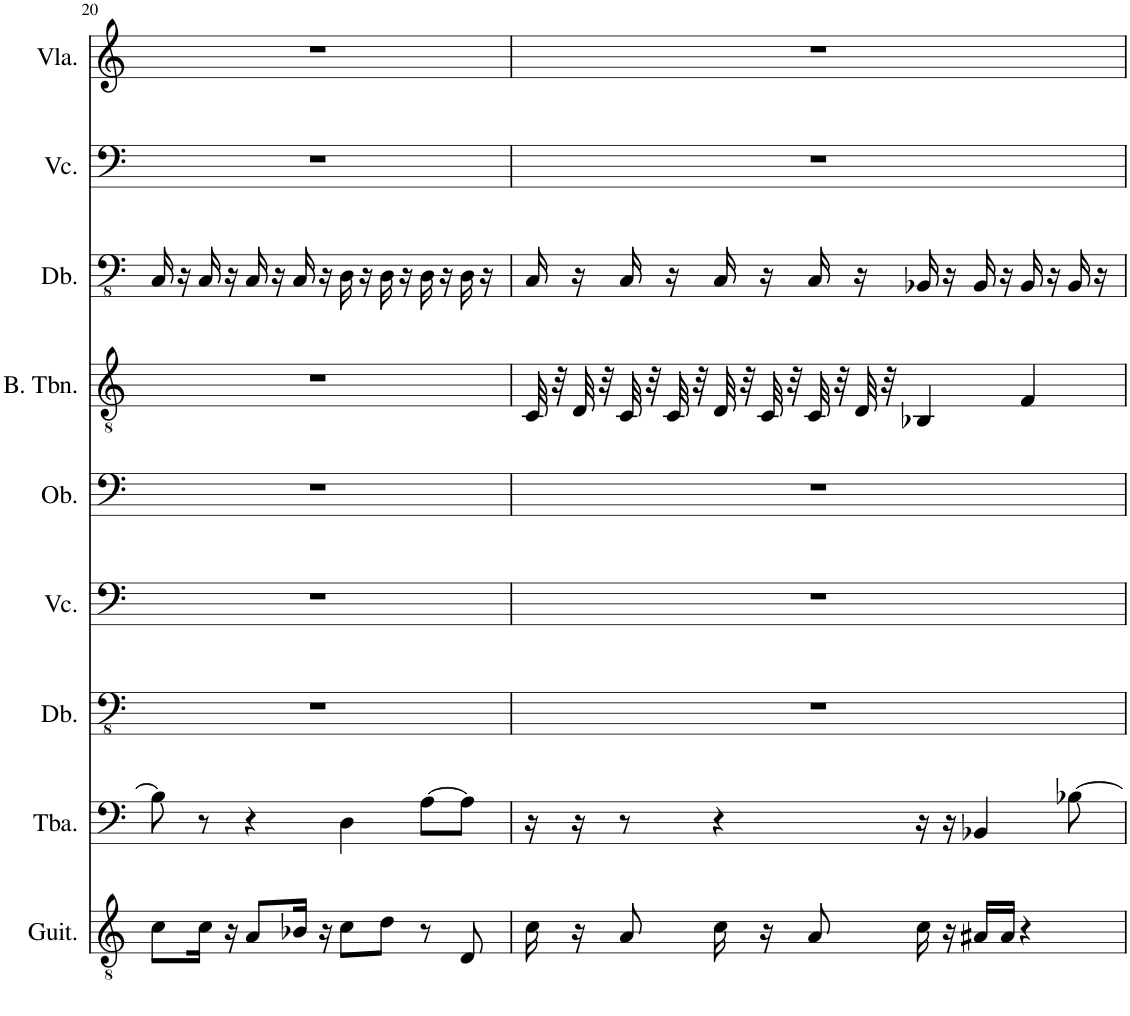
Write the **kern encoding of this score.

**kern	**kern	**kern	**kern	**kern	**kern	**kern	**kern	**kern
*part9	*part8	*part7	*part6	*part5	*part4	*part3	*part2	*part1
*staff9	*staff8	*staff7	*staff6	*staff5	*staff4	*staff3	*staff2	*staff1
*I"Classical Guitar	*I"Tuba	*I"Double Bass	*I"Violoncello	*I"Oboe	*I"Bass Trombone	*I"Double Bass	*I"Violoncello	*I"Viola
*I'Guit.	*I'Tba.	*I'Db.	*I'Vc.	*I'Ob.	*I'B. Tbn.	*I'Db.	*I'Vc.	*I'Vla.
!!LO:PB:g=z
*clefGv2	*clefF4	*clefFv4	*clefF4	*clefF4	*clefGv2	*clefFv4	*clefF4	*clefG2
*	*	*Trd7c12	*	*	*	*Trd7c12	*	*
*k[]	*k[]	*k[]	*k[]	*k[]	*k[]	*k[]	*k[]	*k[]
*M4/4	*M4/4	*M4/4	*M4/4	*M4/4	*M4/4	*M4/4	*M4/4	*M4/4
=20	=20	=20	=20	=20	=20	=20	=20	=20
8c\L	8B-\]	1r	1r	1r	1r	16CC/	1r	1r
.	.	.	.	.	.	16r	.	.
16c\Jk	8r	.	.	.	.	16CC/	.	.
16r	.	.	.	.	.	16r	.	.
8A/L	4r	.	.	.	.	16CC/	.	.
.	.	.	.	.	.	16r	.	.
16B-X/Jk	.	.	.	.	.	16CC/	.	.
16r	.	.	.	.	.	16r	.	.
8c\L	4D\	.	.	.	.	16DD\	.	.
.	.	.	.	.	.	16r	.	.
8d\J	.	.	.	.	.	16DD\	.	.
.	.	.	.	.	.	16r	.	.
8r	[8A\L	.	.	.	.	16DD\	.	.
.	.	.	.	.	.	16r	.	.
8D/	8A\J]	.	.	.	.	16DD\	.	.
.	.	.	.	.	.	16r	.	.
=21	=21	=21	=21	=21	=21	=21	=21	=21
16c\	16r	1r	1r	1r	32C/	16CC/	1r	1r
.	.	.	.	.	32r	.	.	.
16r	16r	.	.	.	32D/	16r	.	.
.	.	.	.	.	32r	.	.	.
8A/	8r	.	.	.	32C/	16CC/	.	.
.	.	.	.	.	32r	.	.	.
.	.	.	.	.	32C/	16r	.	.
.	.	.	.	.	32r	.	.	.
16c\	4r	.	.	.	32D/	16CC/	.	.
.	.	.	.	.	32r	.	.	.
16r	.	.	.	.	32C/	16r	.	.
.	.	.	.	.	32r	.	.	.
8A/	.	.	.	.	32C/	16CC/	.	.
.	.	.	.	.	32r	.	.	.
.	.	.	.	.	32D/	16r	.	.
.	.	.	.	.	32r	.	.	.
16c\	16r	.	.	.	4BB-X/	16BBB-X/	.	.
16r	16r	.	.	.	.	16r	.	.
16A#X/LL	4BB-X/	.	.	.	.	16BBB-/	.	.
16A#/JJ	.	.	.	.	.	16r	.	.
4r	.	.	.	.	4F/	16BBB-/	.	.
.	.	.	.	.	.	16r	.	.
.	[8B-X\	.	.	.	.	16BBB-/	.	.
.	.	.	.	.	.	16r	.	.
=	=	=	=	=	=	=	=	=
*-	*-	*-	*-	*-	*-	*-	*-	*-
